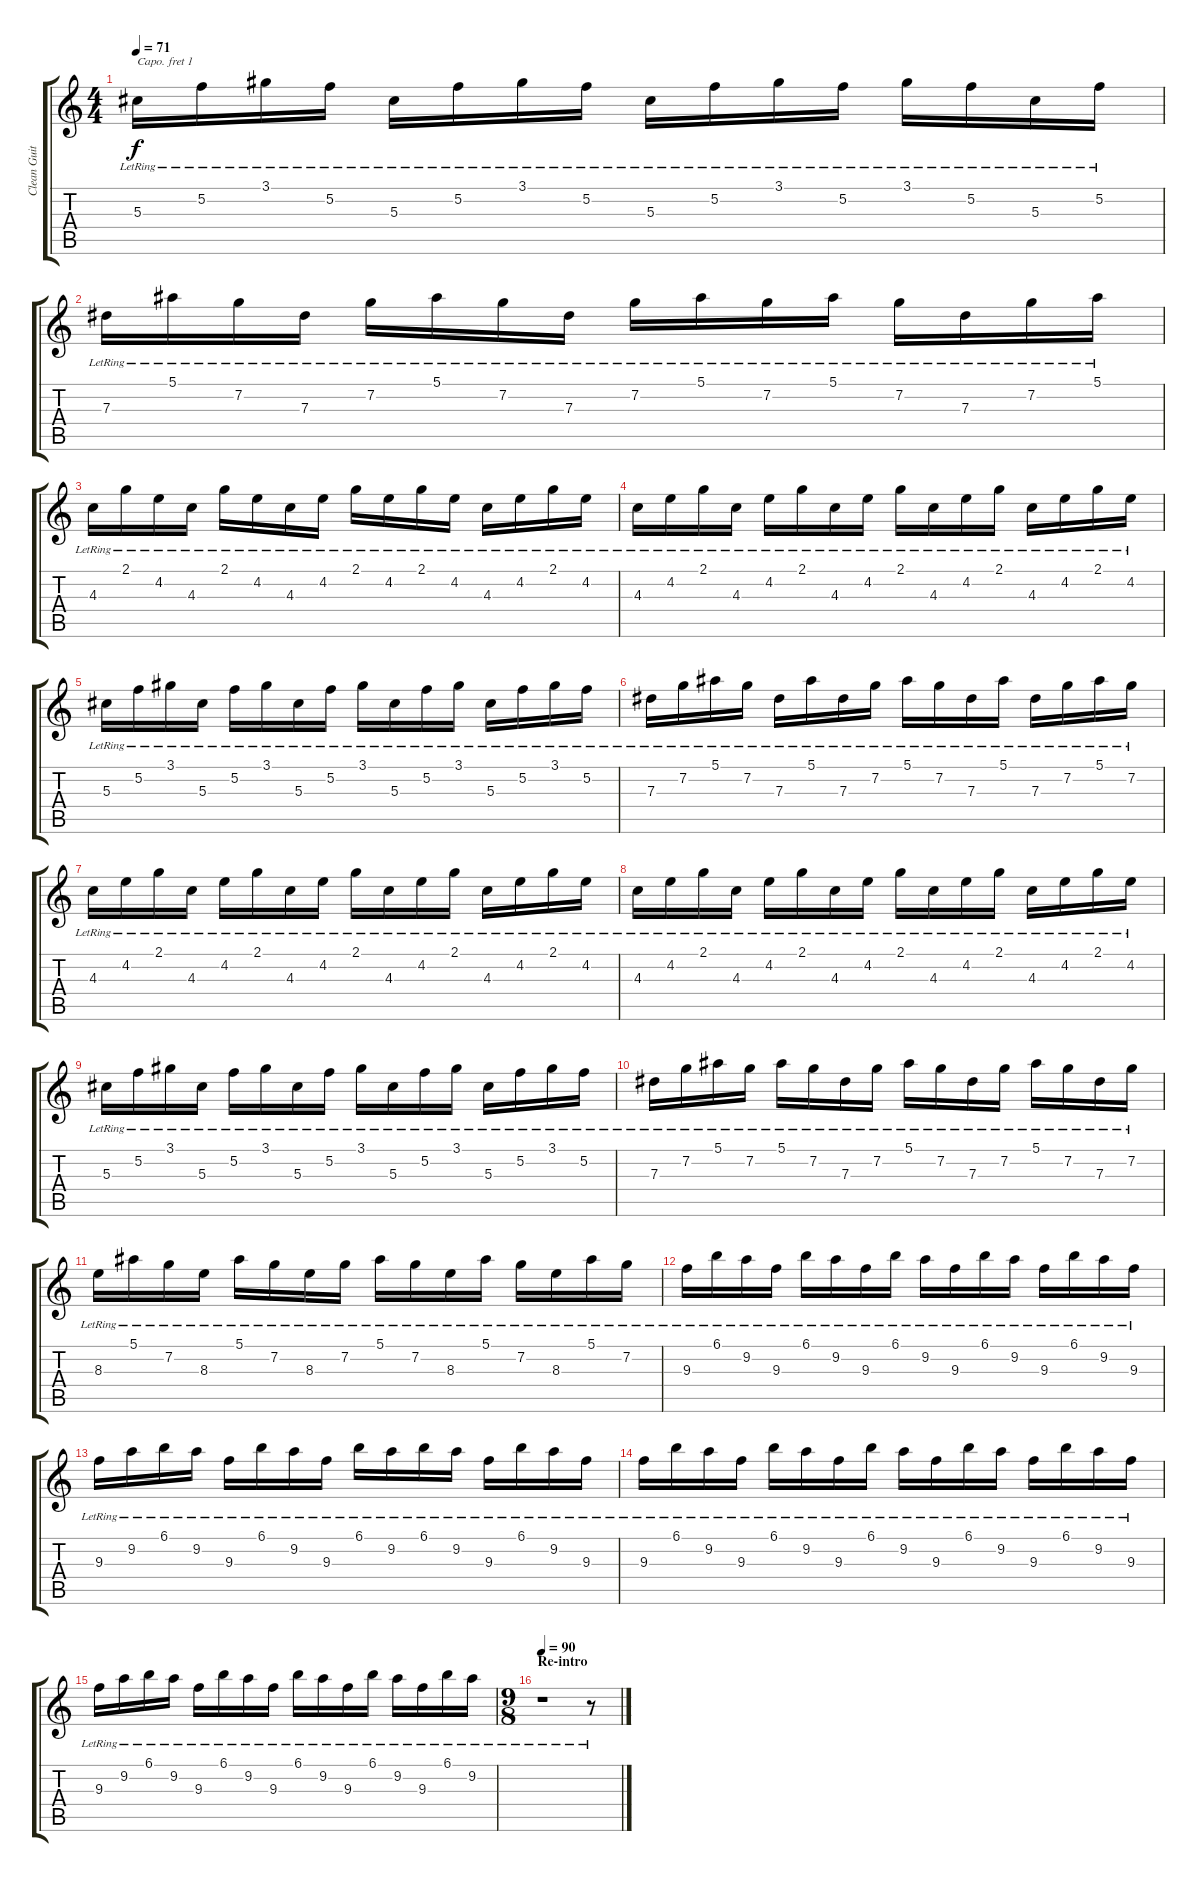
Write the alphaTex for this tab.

\track ("Clean Guitar Right" "Clean Guit") {instrument electricguitarjazz}
\staff {score tabs}
\capo 1
\tuning (E4 B3 G3 D3 A2 E2) {hide}
\ts (4 4)
\tempo 71
\clef g2
\ks c
5.3{lr}.16{dy f} 5.2{lr}.16 3.1{lr}.16 5.2{lr}.16 5.3{lr}.16 5.2{lr}.16 3.1{lr}.16 5.2{lr}.16 5.3{lr}.16 5.2{lr}.16 3.1{lr}.16 5.2{lr}.16 3.1{lr}.16 5.2{lr}.16 5.3{lr}.16 5.2{lr}.16 |
7.3{lr}.16 5.1{lr}.16 7.2{lr}.16 7.3{lr}.16 7.2{lr}.16 5.1{lr}.16 7.2{lr}.16 7.3{lr}.16 7.2{lr}.16 5.1{lr}.16 7.2{lr}.16 5.1{lr}.16 7.2{lr}.16 7.3{lr}.16 7.2{lr}.16 5.1{lr}.16 |
4.3{lr}.16 2.1{lr}.16 4.2{lr}.16 4.3{lr}.16 2.1{lr}.16 4.2{lr}.16 4.3{lr}.16 4.2{lr}.16 2.1{lr}.16 4.2{lr}.16 2.1{lr}.16 4.2{lr}.16 4.3{lr}.16 4.2{lr}.16 2.1{lr}.16 4.2{lr}.16 |
4.3{lr}.16 4.2{lr}.16 2.1{lr}.16 4.3{lr}.16 4.2{lr}.16 2.1{lr}.16 4.3{lr}.16 4.2{lr}.16 2.1{lr}.16 4.3{lr}.16 4.2{lr}.16 2.1{lr}.16 4.3{lr}.16 4.2{lr}.16 2.1{lr}.16 4.2{lr}.16 |
5.3{lr}.16 5.2{lr}.16 3.1{lr}.16 5.3{lr}.16 5.2{lr}.16 3.1{lr}.16 5.3{lr}.16 5.2{lr}.16 3.1{lr}.16 5.3{lr}.16 5.2{lr}.16 3.1{lr}.16 5.3{lr}.16 5.2{lr}.16 3.1{lr}.16 5.2{lr}.16 |
7.3{lr}.16 7.2{lr}.16 5.1{lr}.16 7.2{lr}.16 7.3{lr}.16 5.1{lr}.16 7.3{lr}.16 7.2{lr}.16 5.1{lr}.16 7.2{lr}.16 7.3{lr}.16 5.1{lr}.16 7.3{lr}.16 7.2{lr}.16 5.1{lr}.16 7.2{lr}.16 |
4.3{lr}.16 4.2{lr}.16 2.1{lr}.16 4.3{lr}.16 4.2{lr}.16 2.1{lr}.16 4.3{lr}.16 4.2{lr}.16 2.1{lr}.16 4.3{lr}.16 4.2{lr}.16 2.1{lr}.16 4.3{lr}.16 4.2{lr}.16 2.1{lr}.16 4.2{lr}.16 |
4.3{lr}.16 4.2{lr}.16 2.1{lr}.16 4.3{lr}.16 4.2{lr}.16 2.1{lr}.16 4.3{lr}.16 4.2{lr}.16 2.1{lr}.16 4.3{lr}.16 4.2{lr}.16 2.1{lr}.16 4.3{lr}.16 4.2{lr}.16 2.1{lr}.16 4.2{lr}.16 |
5.3{lr}.16 5.2{lr}.16 3.1{lr}.16 5.3{lr}.16 5.2{lr}.16 3.1{lr}.16 5.3{lr}.16 5.2{lr}.16 3.1{lr}.16 5.3{lr}.16 5.2{lr}.16 3.1{lr}.16 5.3{lr}.16 5.2{lr}.16 3.1{lr}.16 5.2{lr}.16 |
7.3{lr}.16 7.2{lr}.16 5.1{lr}.16 7.2{lr}.16 5.1{lr}.16 7.2{lr}.16 7.3{lr}.16 7.2{lr}.16 5.1{lr}.16 7.2{lr}.16 7.3{lr}.16 7.2{lr}.16 5.1{lr}.16 7.2{lr}.16 7.3{lr}.16 7.2{lr}.16 |
8.3{lr}.16 5.1{lr}.16 7.2{lr}.16 8.3{lr}.16 5.1{lr}.16 7.2{lr}.16 8.3{lr}.16 7.2{lr}.16 5.1{lr}.16 7.2{lr}.16 8.3{lr}.16 5.1{lr}.16 7.2{lr}.16 8.3{lr}.16 5.1{lr}.16 7.2{lr}.16 |
9.3{lr}.16 6.1{lr}.16 9.2{lr}.16 9.3{lr}.16 6.1{lr}.16 9.2{lr}.16 9.3{lr}.16 6.1{lr}.16 9.2{lr}.16 9.3{lr}.16 6.1{lr}.16 9.2{lr}.16 9.3{lr}.16 6.1{lr}.16 9.2{lr}.16 9.3{lr}.16 |
9.3{lr}.16 9.2{lr}.16 6.1{lr}.16 9.2{lr}.16 9.3{lr}.16 6.1{lr}.16 9.2{lr}.16 9.3{lr}.16 6.1{lr}.16 9.2{lr}.16 6.1{lr}.16 9.2{lr}.16 9.3{lr}.16 6.1{lr}.16 9.2{lr}.16 9.3{lr}.16 |
9.3{lr}.16 6.1{lr}.16 9.2{lr}.16 9.3{lr}.16 6.1{lr}.16 9.2{lr}.16 9.3{lr}.16 6.1{lr}.16 9.2{lr}.16 9.3{lr}.16 6.1{lr}.16 9.2{lr}.16 9.3{lr}.16 6.1{lr}.16 9.2{lr}.16 9.3{lr}.16 |
9.3{lr}.16 9.2{lr}.16 6.1{lr}.16 9.2{lr}.16 9.3{lr}.16 6.1{lr}.16 9.2{lr}.16 9.3{lr}.16 6.1{lr}.16 9.2{lr}.16 9.3{lr}.16 6.1{lr}.16 9.2{lr}.16 9.3{lr}.16 6.1{lr}.16 9.2{lr}.16 |
\ts (9 8)
\section ("" "Re-intro")
\tempo 90
r.1 r.8
